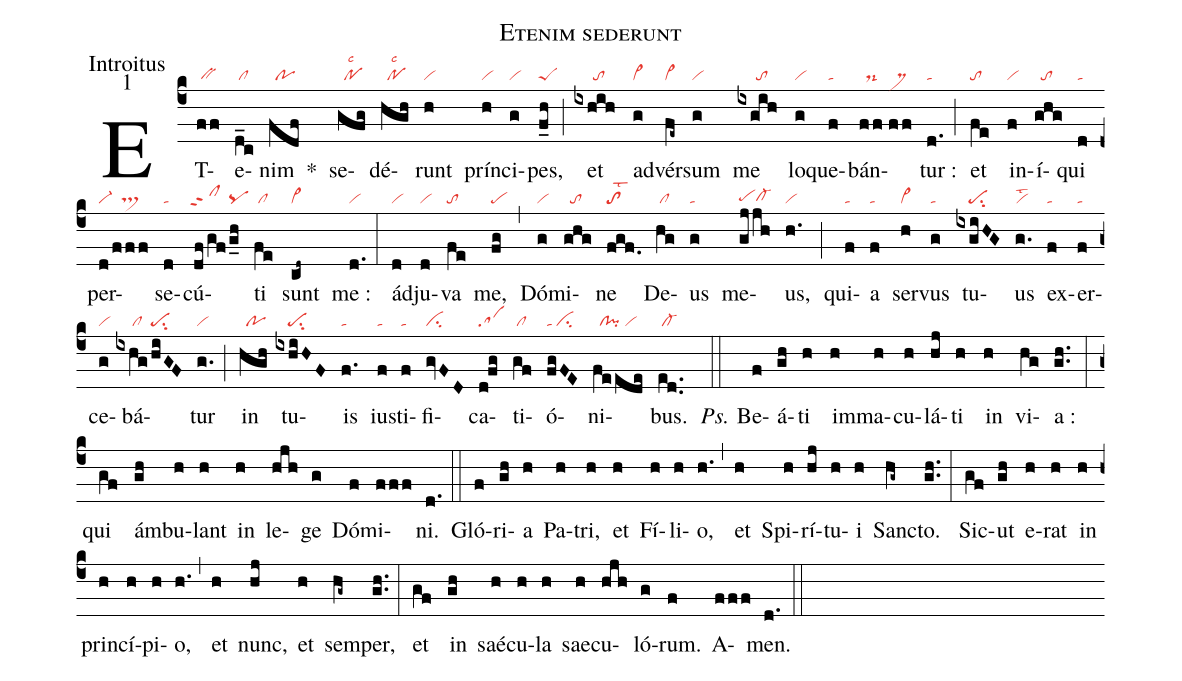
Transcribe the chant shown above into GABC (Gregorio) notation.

name:Etenim sederunt;
office-part:Introitus;
mode:1;
nabc-lines:1;
%%
(c4) ET(ff|/bv)e(d_c|/cl)nim(fdf|//po) *() se(gfg|//polsc2)dé(hgh|//polsc2)runt(h|vi) prín(h|vi)ci(g|vi)pes,(f_h|peS) (;)
et(ixhih|//////to) ad(g|vi>)vér(fe~|cl~)sum(g|vi) me(ixgih|//////to) lo(g|vi)que(f|ta)bán(ff|//ds-|//ff|//ds>)tur :(d.|ta) (;)
et(fe|to) in(f|vi)í(ghg|//to)qui(d|ta) per(d|vi-|!fff|///ts>)se(d|ta)cú(df/gf|`sfShe|/g_h|pq)ti(fe|/cl) sunt(cd~|cl~) me :(d.|vi) (:)
ád(d|vi)ju(d|vi)va(fe|to) me,(fg|pe) (,)
Dó(g|vi)mi(ghg|//to)ne(fgf.|tolst2) De(hg|/cl)us(g|ta) me(gj|pehg|jh|/cl-hg)us,(h.|vi) (;)
qui(f|ta)a(f|ta) ser(h|vi>)vus(g|ta) tu(ixgiHG|////pesu2)us(g.|vilst2) ex(f|ta)er(f|ta)ce(g|vi)bá(ixhg|/////cl|/hiGF|pesu2)tur(g.|vi) (;)
in(hgh|//po) tu(ixhiHF|////pesu2)is(f.|ta) iu(f|ta)sti(f|ta)fi(gvFD|ci)ca(d!fg|sa)ti(gf|/cl)ó(fgFE|ta/ci)ni(feede|//cl!pi/vi)bus.(ed..|/cl-) (::)

<i>Ps.</i> Be(f)á(gh)ti(h) im(h)ma(h)cu(h)lá(hj)ti(h) in(h) vi(hg)a :(gh..) (:)
qui(gf) ám(gh)bu(h)lant(h) in(h) le(hjh)ge(g) Dó(f)mi(fff)ni.(d.) (::)

Gló(f)ri(gh)a(h) Pa(h)tri,(h) et(h) Fí(h)li(h)o,(h.) (,) et(h) Spi(h)rí(hj)tu(h)i(h) San(hg~)cto.(gh..) (:)
Sic(gf)ut(gh) e(h)rat(h) in(h) prin(h)cí(h)pi(h)o,(h.) (,) et(h) nunc,(hj) et(h) sem(hg~)per,(gh..) (:)
et(gf) in(gh) saé(h)cu(h)la(h) sae(h)cu(hjh)ló(g)rum.(f) A(fff)men.(d.) (::)
